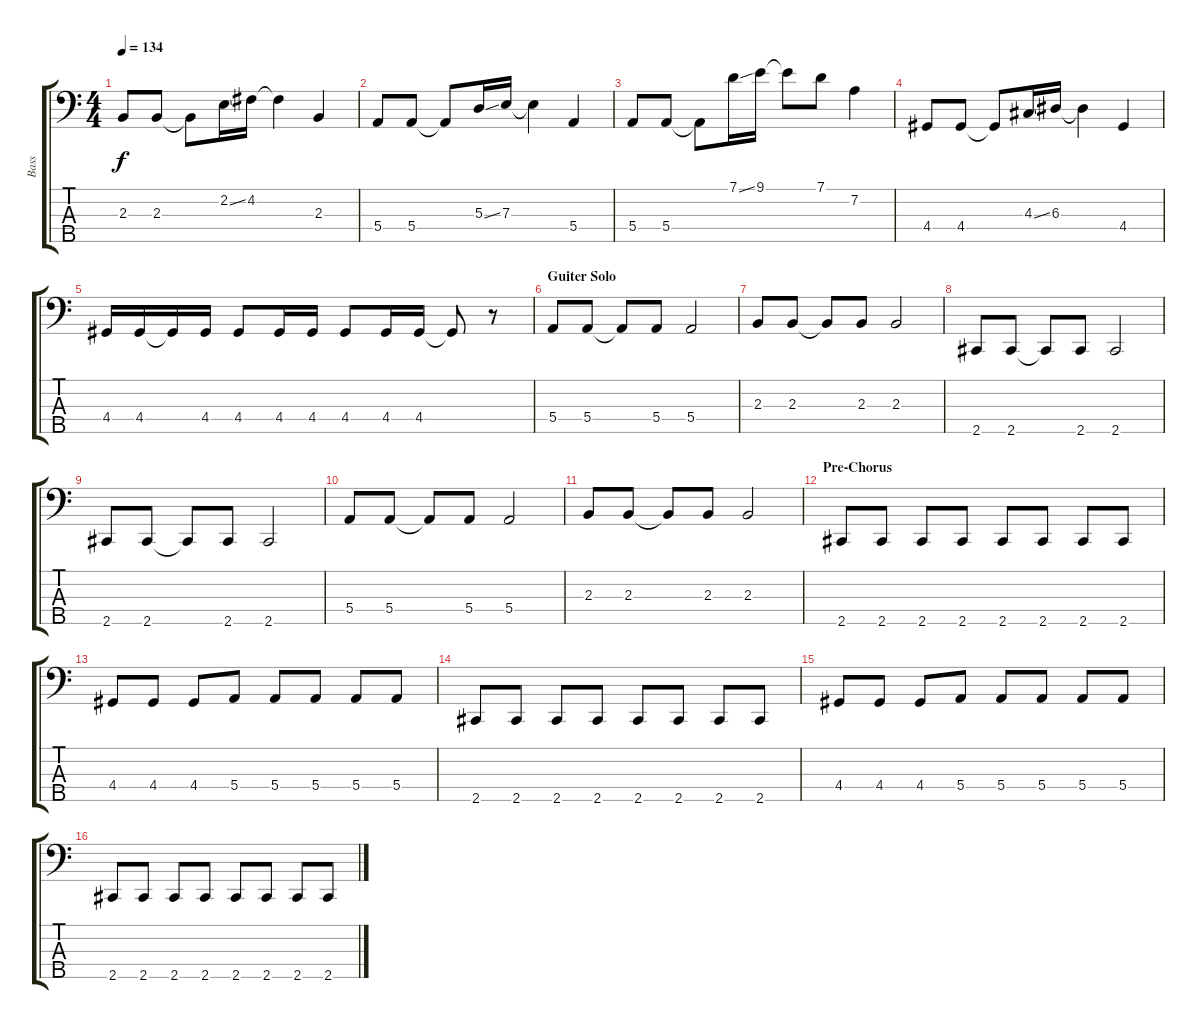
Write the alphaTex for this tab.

\track ("Bass" "Bass") {instrument electricbasspick}
\staff {score tabs}
\tuning (G2 D2 A1 E1 B0) {hide}
\ts (4 4)
\tempo 134
\clef f4
\ks c
2.3.8{dy f} 2.3.8 2.3{t}.8 2.2{ss}.16 4.2.16 4.2{t}.4 2.3.4 |
5.4.8 5.4.8 5.4{t}.8 5.3{ss}.16 7.3.16 7.3{t}.4 5.4.4 |
5.4.8 5.4.8 5.4{t}.8 7.1{ss}.16 9.1.16 9.1{t}.8 7.1.8 7.2.4 |
4.4.8 4.4.8 4.4{t}.8 4.3{ss}.16 6.3.16 6.3{t}.4 4.4.4 |
4.4.16 4.4.16 4.4{t}.16 4.4.16 4.4.8 4.4.16 4.4.16 4.4.8 4.4.16 4.4.16 4.4{t}.8 r.8 |
\section ("" "Guiter Solo")
5.4.8 5.4.8 5.4{t}.8 5.4.8 5.4.2 |
2.3.8 2.3.8 2.3{t}.8 2.3.8 2.3.2 |
2.5.8 2.5.8 2.5{t}.8 2.5.8 2.5.2 |
2.5.8 2.5.8 2.5{t}.8 2.5.8 2.5.2 |
5.4.8 5.4.8 5.4{t}.8 5.4.8 5.4.2 |
2.3.8 2.3.8 2.3{t}.8 2.3.8 2.3.2 |
\section ("" "Pre-Chorus")
2.5.8 2.5.8 2.5.8 2.5.8 2.5.8 2.5.8 2.5.8 2.5.8 |
4.4.8 4.4.8 4.4.8 5.4.8 5.4.8 5.4.8 5.4.8 5.4.8 |
2.5.8 2.5.8 2.5.8 2.5.8 2.5.8 2.5.8 2.5.8 2.5.8 |
4.4.8 4.4.8 4.4.8 5.4.8 5.4.8 5.4.8 5.4.8 5.4.8 |
2.5.8 2.5.8 2.5.8 2.5.8 2.5.8 2.5.8 2.5.8 2.5.8
